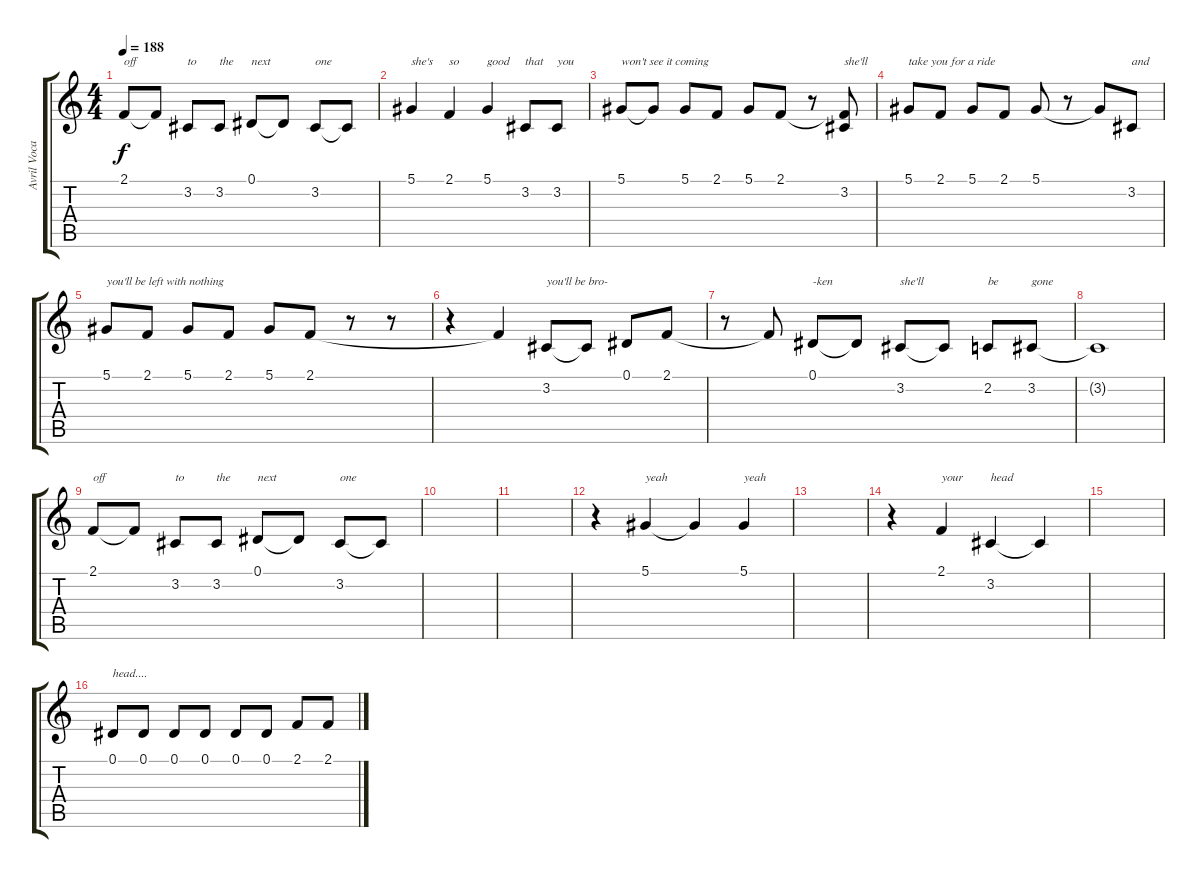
\track ("Avril Vocals" "Avril Voca") {instrument clarinet}
\staff {score tabs}
\tuning (Eb4 Bb3 Gb3 Db3 Ab2 Db2) {hide}
\ts (4 4)
\tempo 188
\clef g2
\ks c
2.1.8{txt "off" dy f} 2.1{t}.8 3.2.8{txt "to"} 3.2.8{txt "the"} 0.1.8{txt "next"} 0.1{t}.8 3.2.8{txt "one"} 3.2{t}.8 |
5.1.4{txt "she's"} 2.1.4{txt "so"} 5.1.4{txt "good"} 3.2.8{txt "that"} 3.2.8{txt "you"} |
5.1.8{txt "won't see it coming"} 5.1{t}.8 5.1.8 2.1.8 5.1.8 2.1.8 r.8 (2.1{t} 3.2).8{txt "she'll"} |
5.1.8{txt "take you for a ride"} 2.1.8 5.1.8 2.1.8 5.1.8 r.8 5.1{t}.8 3.2.8{txt "and"} |
5.1.8{txt "you'll be left with nothing"} 2.1.8 5.1.8 2.1.8 5.1.8 2.1.8 r.8 r.8 |
r.4 2.1{t}.4 3.2.8{txt "you'll be bro-"} 3.2{t}.8 0.1.8 2.1.8 |
r.8 2.1{t}.8 0.1.8{txt "-ken"} 0.1{t}.8 3.2.8{txt "she'll"} 3.2{t}.8 2.2.8{txt "be"} 3.2.8{txt "gone"} |
3.2{t}.1 |
2.1.8{txt "off"} 2.1{t}.8 3.2.8{txt "to"} 3.2.8{txt "the"} 0.1.8{txt "next"} 0.1{t}.8 3.2.8{txt "one"} 3.2{t}.8 |
|
|
r.4 5.1.4{txt "yeah"} 5.1{t}.4 5.1.4{txt "yeah"} |
|
r.4 2.1.4{txt "your"} 3.2.4{txt "head"} 3.2{t}.4 |
|
0.1.8{txt "head...."} 0.1.8 0.1.8 0.1.8 0.1.8 0.1.8 2.1.8 2.1.8
